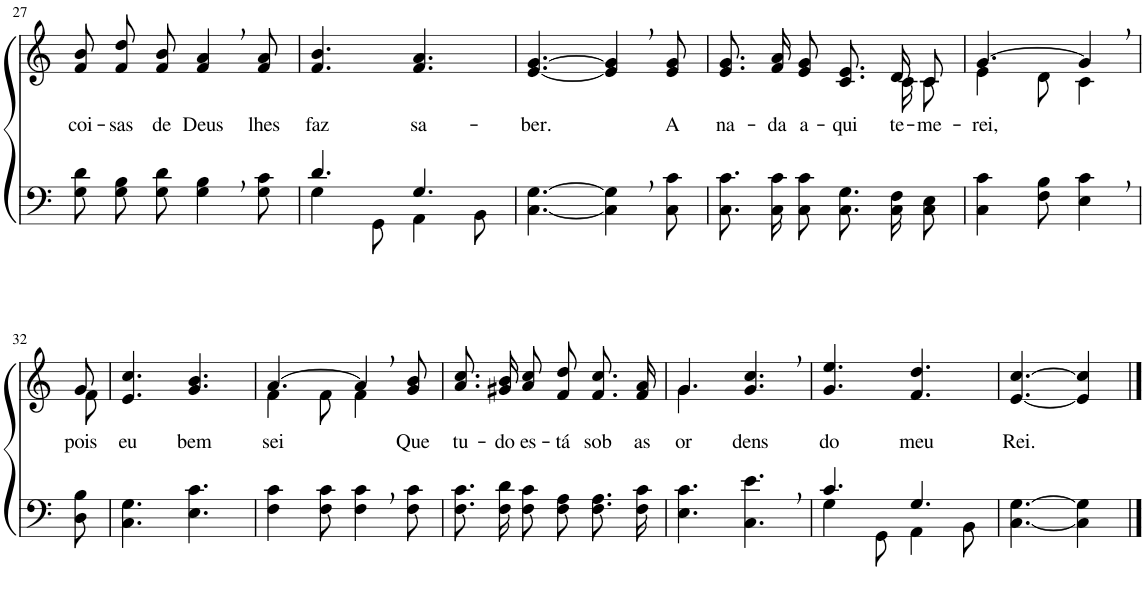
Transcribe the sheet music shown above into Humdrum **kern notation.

**kern	**kern	**text
*part2	*part1	*part1
*staff2	*staff1	*staff1
*I"Parte III e IV	*I"Parte I e II	*
!!LO:PB:g=z
*clefF4	*clefG2	*
*k[]	*k[]	*
*M6/8	*M6/8	*
=27	=27	=27
!	!	!LO:LY:b
8G\ 8d\L	8f/ 8b/L	coi-
!	!	!LO:LY:b
8G\ 8B\	8f/ 8dd/	-sas
!	!	!LO:LY:b
8G\ 8d\J	8f/ 8b/J	de
!	!	!LO:LY:b
4G\, 4B\,	4f/, 4a/,	Deus
!	!	!LO:LY:b
8G\ 8c\	8f/ 8a/	lhes
=28	=28	=28
*^	*	*
!	!	!	!LO:LY:b
4.d/	4G\	4.f/ 4.b/	faz
.	8GG\	.	.
!	!	!	!LO:LY:b
4.G/	4AA\	4.f/ 4.a/	sa-
.	8BB\	.	.
=29	=29	=29	=29
!	!	!	!LO:LY:b
*v	*v	*	*
[4.C\ [4.G\	[4.e/ [4.g/	-ber.
4C\], 4G\],	4e/], 4g/],	.
!	!	!LO:LY:b
8C\ 8c\	8e/ 8g/	A
=30	=30	=30
!	!	!LO:LY:b
*	*^	*
8.C\ 8.c\L	8.e/ 8.g/L	16ryy	na-
!	!	!	!LO:LY:b
*	*v	*v	*
16C\ 16c\K	16f/ 16a/K	-da
!	!	!LO:LY:b
8C\ 8c\J	8e/ 8g/J	a-
!	!	!LO:LY:b
8.C\ 8.G\L	8.c/ 8.e/L	-qui
*	*^	*
!	!	!	!LO:LY:b
16C\ 16F\K	16d/K	16c\KL	te-
!	!	!	!LO:LY:b
8C\ 8E\J	8c/J	8c\J	-me-
=31	=31	=31	=31
!	!	!	!LO:LY:b
4C\ 4c\	[4.g/	4e\	-rei,
8F\ 8B\	.	8d\	.
4E\, 4c\,	4g,/]	4c\	.
!!LO:LB:g=z	!!
=32	=32	=32	=32
!	!	!	!LO:LY:b
8D\ 8B\	8g/	8f\	pois
=33	=33	=33	=33
!	!	!	!LO:LY:b
*	*v	*v	*
4.C\ 4.G\	4.e/ 4.cc/	eu
!	!	!LO:LY:b
4.E\ 4.c\	4.g/ 4.b/	bem
=34	=34	=34
*	*^	*
!	!	!	!LO:LY:b
4F\ 4c\	[4.a/	4f\	sei
8F\ 8c\	.	8f\	.
4F\, 4c\,	4a,/]	4f\	.
!	!	!	!LO:LY:b
8F\ 8c\	8g/ 8b/	8ryy	Que
=35	=35	=35	=35
!	!	!	!LO:LY:b
*	*v	*v	*
8.F\ 8.c\L	8.a\ 8.cc\L	tu-
!	!	!LO:LY:b
16F\ 16d\K	16g#X\ 16b\K	-do
!	!	!LO:LY:b
8F\ 8c\J	8a\ 8cc\J	es-
!	!	!LO:LY:b
8F\ 8A\L	8f/ 8dd/L	-tá
!	!	!LO:LY:b
8.F\ 8.A\	8.f/ 8.cc/	sob
!	!	!LO:LY:b
16F\ 16c\Jk	16f/ 16a/Jk	as
=36	=36	=36
*	*^	*
!	!	!	!LO:LY:b
4.E\ 4.c\	4.g/	4.g\	or-
!	!	!	!LO:LY:b
4.C\, 4.e\,	4.g/, 4.cc/,	4.ryy	-dens
=37	=37	=37	=37
*^	*	*	*
!	!	!	!	!LO:LY:b
*	*	*v	*v	*
4.c/	4G\	4.g/ 4.ee/	do
.	8GG\	.	.
!	!	!	!LO:LY:b
4.G/	4AA\	4.f/ 4.dd/	meu
.	8BB\	.	.
=38	=38	=38	=38
!	!	!	!LO:LY:b
*v	*v	*	*
[4.C\ [4.G\	[4.e/ [4.cc/	Rei.
4C\] 4G\]	4e/] 4cc/]	.
==	==	==
*-	*-	*-
